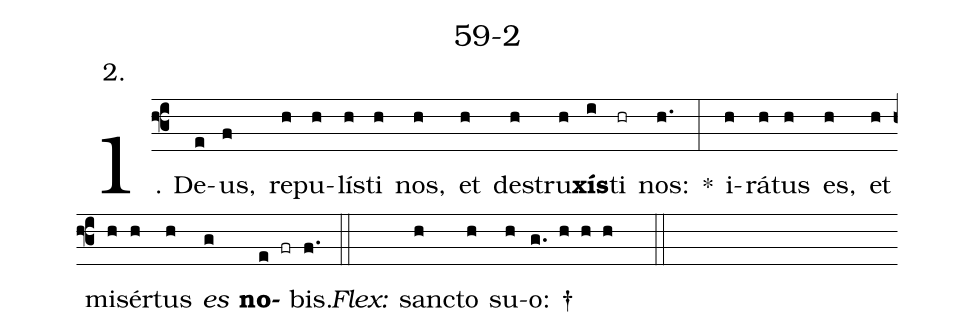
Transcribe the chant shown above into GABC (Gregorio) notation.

name: 59-2;
annotation: 2.;
%%
(f3)1. De(e)us,(f) re(h)pu(h)lís(h)ti(h) nos,(h) et(h) de(h)stru(h)<b>xís</b>(i)ti(hr) nos:(h.) *(:) i(h)rá(h)tus(h) es,(h) et(h) mi(h)sér(h)tus(h) <i>es</i>(g) <b>no</b>(e fr)bis.(f.) (::)
<i>Flex:</i>()  sanc(h)to(h) su(h)o: †(g. h h h  ::)
